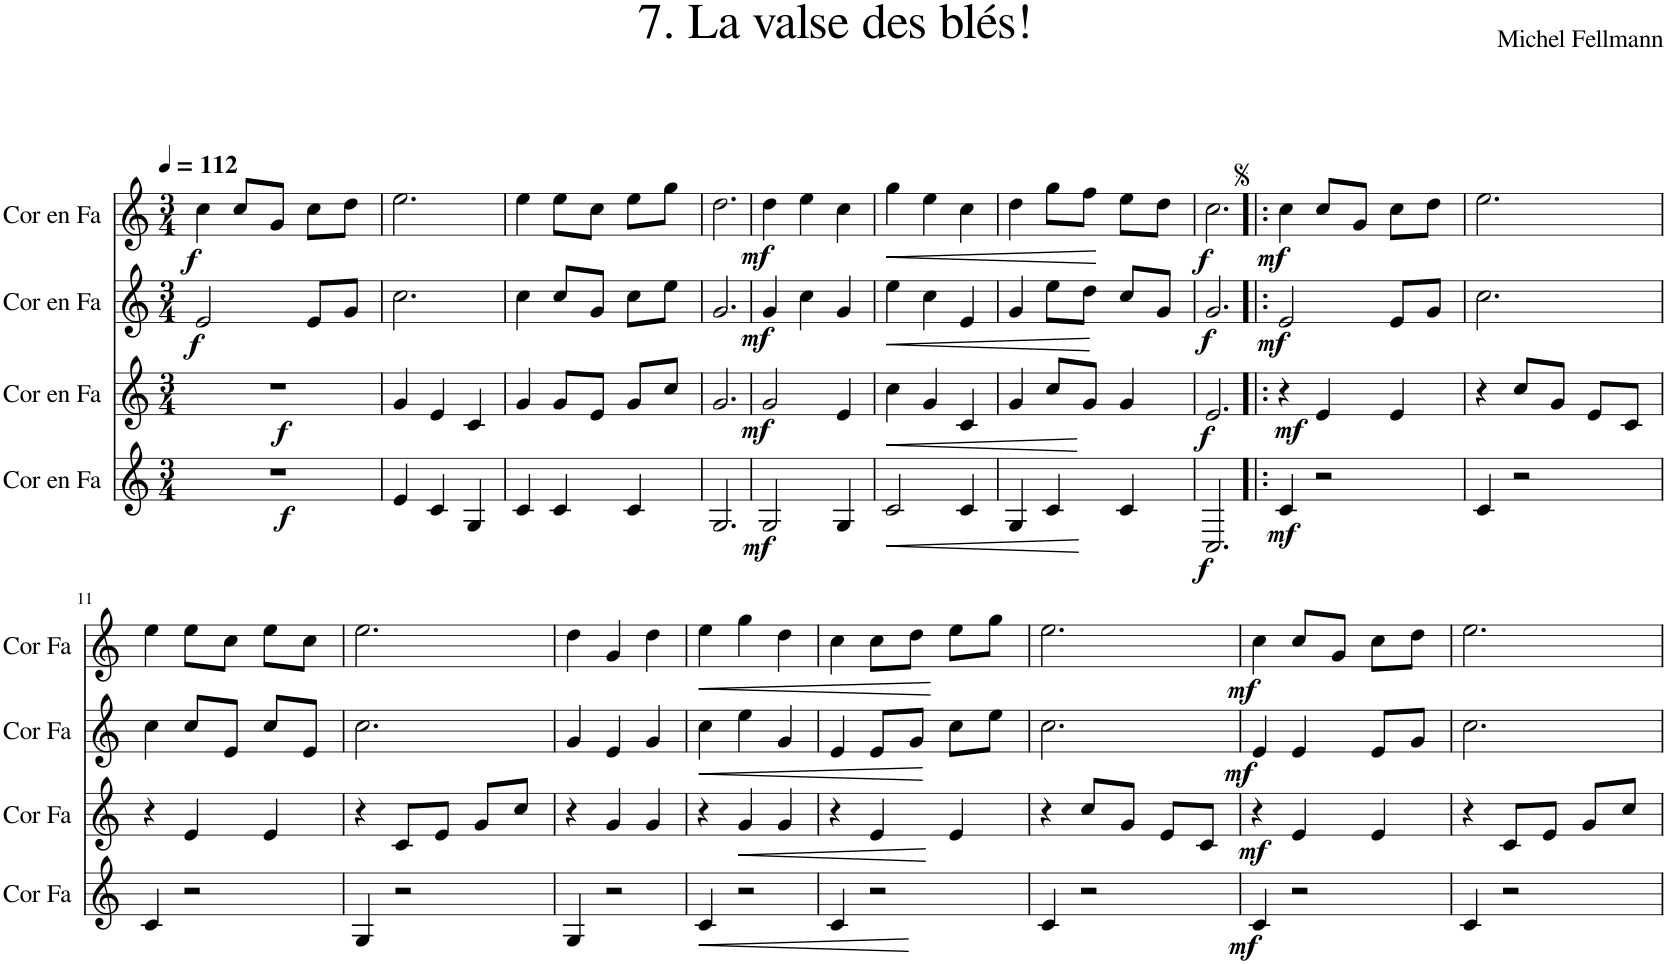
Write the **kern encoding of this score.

**kern	**dynam	**kern	**dynam	**kern	**dynam	**kern	**dynam
*part4	*part4	*part3	*part3	*part2	*part2	*part1	*part1
*staff4	*staff4	*staff3	*staff3	*staff2	*staff2	*staff1	*staff1
*I"Cor en Fa	*	*I"Cor en Fa	*	*I"Cor en Fa	*	*I"Cor en Fa	*
*I'Cor Fa	*	*I'Cor Fa	*	*I'Cor Fa	*	*I'Cor Fa	*
*clefG2	*	*clefG2	*	*clefG2	*	*clefG2	*
*Trd4c7	*	*Trd4c7	*	*Trd4c7	*	*Trd4c7	*
*k[]	*	*k[]	*	*k[]	*	*k[]	*
*M3/4	*	*M3/4	*	*M3/4	*	*M3/4	*
*MM112	*	*MM112	*	*MM112	*	*MM112	*
=1	=1	=1	=1	=1	=1	=1	=1
!	!LO:DY:b	!	!LO:DY:b	!	!LO:DY:b	!	!LO:DY:b
2.r	f	2.r	f	2e/	f	4cc\	f
.	.	.	.	.	.	8cc/L	.
.	.	.	.	.	.	8g/J	.
.	.	.	.	8e/L	.	8cc\L	.
.	.	.	.	8g/J	.	8dd\J	.
=2	=2	=2	=2	=2	=2	=2	=2
4e/	.	4g/	.	2.cc\	.	2.ee\	.
4c/	.	4e/	.	.	.	.	.
4G/	.	4c/	.	.	.	.	.
=3	=3	=3	=3	=3	=3	=3	=3
4c/	.	4g/	.	4cc\	.	4ee\	.
4c/	.	8g/L	.	8cc/L	.	8ee\L	.
.	.	8e/J	.	8g/J	.	8cc\J	.
4c/	.	8g/L	.	8cc\L	.	8ee\L	.
.	.	8cc/J	.	8ee\J	.	8gg\J	.
=4	=4	=4	=4	=4	=4	=4	=4
2.G/	.	2.g/	.	2.g/	.	2.dd\	.
=5	=5	=5	=5	=5	=5	=5	=5
!	!LO:DY:b	!	!LO:DY:b	!	!LO:DY:b	!	!LO:DY:b
2G/	mf	2g/	mf	4g/	mf	4dd\	mf
.	.	.	.	4cc\	.	4ee\	.
4G/	.	4e/	.	4g/	.	4cc\	.
=6	=6	=6	=6	=6	=6	=6	=6
!	!LO:HP:b	!	!LO:HP:b	!	!LO:HP:b	!	!LO:HP:b
2c/	<	4cc\	<	4ee\	<	4gg\	<
.	.	4g/	.	4cc\	.	4ee\	.
4c/	.	4c/	.	4e/	.	4cc\	.
.	[	.	[	.	[	.	[
=7	=7	=7	=7	=7	=7	=7	=7
4G/	.	4g/	.	4g/	.	4dd\	.
4c/	.	8cc/L	.	8ee\L	.	8gg\L	.
.	.	8g/J	.	8dd\J	.	8ff\J	.
4c/	.	4g/	.	8cc/L	.	8ee\L	.
.	.	.	.	8g/J	.	8dd\J	.
=8	=8	=8	=8	=8	=8	=8	=8
!	!LO:DY:b	!	!LO:DY:b	!	!LO:DY:b	!	!LO:DY:b
2.C/	f	2.e/	f	2.g/	f	2.cc\	f
=9!|:	=9!|:	=9!|:	=9!|:	=9!|:	=9!|:	=9!|:	=9!|:
!	!LO:DY:b	!	!LO:DY:b	!	!LO:DY:b	!	!LO:DY:b
4c/	mf	4r	mf	2e/	mf	4cc\	mf
2r	.	4e/	.	.	.	8cc/L	.
.	.	.	.	.	.	8g/J	.
.	.	4e/	.	8e/L	.	8cc\L	.
.	.	.	.	8g/J	.	8dd\J	.
=10	=10	=10	=10	=10	=10	=10	=10
4c/	.	4r	.	2.cc\	.	2.ee\	.
2r	.	8cc/L	.	.	.	.	.
.	.	8g/J	.	.	.	.	.
.	.	8e/L	.	.	.	.	.
.	.	8c/J	.	.	.	.	.
!!LO:LB:g=z
=11	=11	=11	=11	=11	=11	=11	=11
4c/	.	4r	.	4cc\	.	4ee\	.
2r	.	4e/	.	8cc/L	.	8ee\L	.
.	.	.	.	8e/J	.	8cc\J	.
.	.	4e/	.	8cc/L	.	8ee\L	.
.	.	.	.	8e/J	.	8cc\J	.
=12	=12	=12	=12	=12	=12	=12	=12
4G/	.	4r	.	2.cc\	.	2.ee\	.
2r	.	8c/L	.	.	.	.	.
.	.	8e/J	.	.	.	.	.
.	.	8g/L	.	.	.	.	.
.	.	8cc/J	.	.	.	.	.
=13	=13	=13	=13	=13	=13	=13	=13
4G/	.	4r	.	4g/	.	4dd\	.
2r	.	4g/	.	4e/	.	4g/	.
.	.	4g/	.	4g/	.	4dd\	.
=14	=14	=14	=14	=14	=14	=14	=14
!	!LO:HP:b	!	!	!	!LO:HP:b	!	!LO:HP:b
4c/	<	4r	.	4cc\	<	4ee\	<
!	!	!	!LO:HP:b	!	!	!	!
2r	.	4g/	<	4ee\	.	4gg\	.
.	.	4g/	.	4g/	.	4dd\	.
.	[	.	[	.	[	.	[
=15	=15	=15	=15	=15	=15	=15	=15
4c/	.	4r	.	4e/	.	4cc\	.
2r	.	4e/	.	8e/L	.	8cc\L	.
.	.	.	.	8g/J	.	8dd\J	.
.	.	4e/	.	8cc\L	.	8ee\L	.
.	.	.	.	8ee\J	.	8gg\J	.
=16	=16	=16	=16	=16	=16	=16	=16
4c/	.	4r	.	2.cc\	.	2.ee\	.
2r	.	8cc/L	.	.	.	.	.
.	.	8g/J	.	.	.	.	.
.	.	8e/L	.	.	.	.	.
.	.	8c/J	.	.	.	.	.
=17	=17	=17	=17	=17	=17	=17	=17
!	!LO:DY:b	!	!LO:DY:b	!	!LO:DY:b	!	!LO:DY:b
4c/	mf	4r	mf	4e/	mf	4cc\	mf
2r	.	4e/	.	4e/	.	8cc/L	.
.	.	.	.	.	.	8g/J	.
.	.	4e/	.	8e/L	.	8cc\L	.
.	.	.	.	8g/J	.	8dd\J	.
=18	=18	=18	=18	=18	=18	=18	=18
4c/	.	4r	.	2.cc\	.	2.ee\	.
2r	.	8c/L	.	.	.	.	.
.	.	8e/J	.	.	.	.	.
.	.	8g/L	.	.	.	.	.
.	.	8cc/J	.	.	.	.	.
=	=	=	=	=	=	=	=
*-	*-	*-	*-	*-	*-	*-	*-
